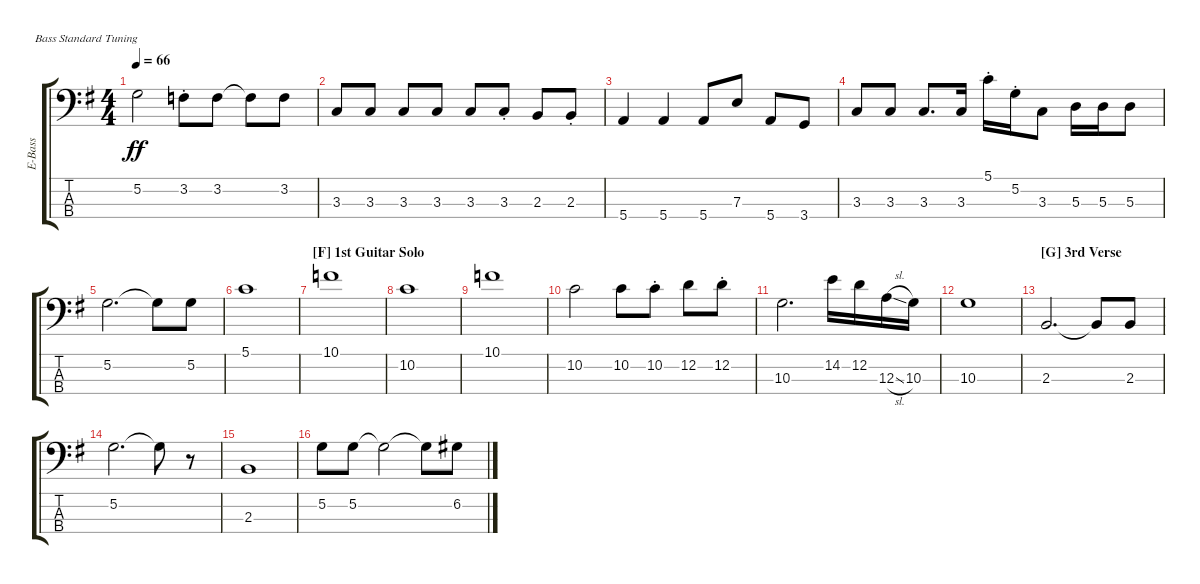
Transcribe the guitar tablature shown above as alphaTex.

\defaultSystemsLayout 4
\bracketExtendMode groupsimilarinstruments
\otherSystemsTrackNameOrientation horizontal
\track ("Electric Bass" "E-Bass") {instrument electricbassfinger}
\staff {score tabs}
\tuning (G2 D2 A1 E1)
\ts (4 4)
\tempo 66
\clef f4
\ks g
5.2.2{dy ff} 3.2{st}.8 3.2.8 3.2{t}.8 3.2.8 |
3.3.8 3.3.8 3.3.8 3.3.8 3.3.8 3.3{st}.8 2.3.8 2.3{st}.8 |
5.4.4 5.4.4 5.4.8 7.3.8 5.4.8 3.4.8 |
3.3.8 3.3.8 3.3.8{d} 3.3.16 5.1{st}.16 5.2{st}.16 3.3.8 5.3.16 5.3.16 5.3.8 |
5.2.2{d} 5.2{t}.8 5.2.8 |
5.1.1 |
\section ("F" "1st Guitar Solo")
10.1.1 |
10.2.1 |
10.1.1 |
10.2.2 10.2.8 10.2{st}.8 12.2.8 12.2{st}.8 |
10.3.2{d} 14.2.16 12.2.16 12.3{sl}.16 10.3.16 |
10.3.1 |
\section ("G" "3rd Verse")
2.3.2{d} 2.3{t}.8 2.3.8 |
5.2.2{d} 5.2{t}.8 r.8 |
2.3.1 |
5.2.8 5.2.8 5.2{t}.2 5.2{t}.8 6.2.8
